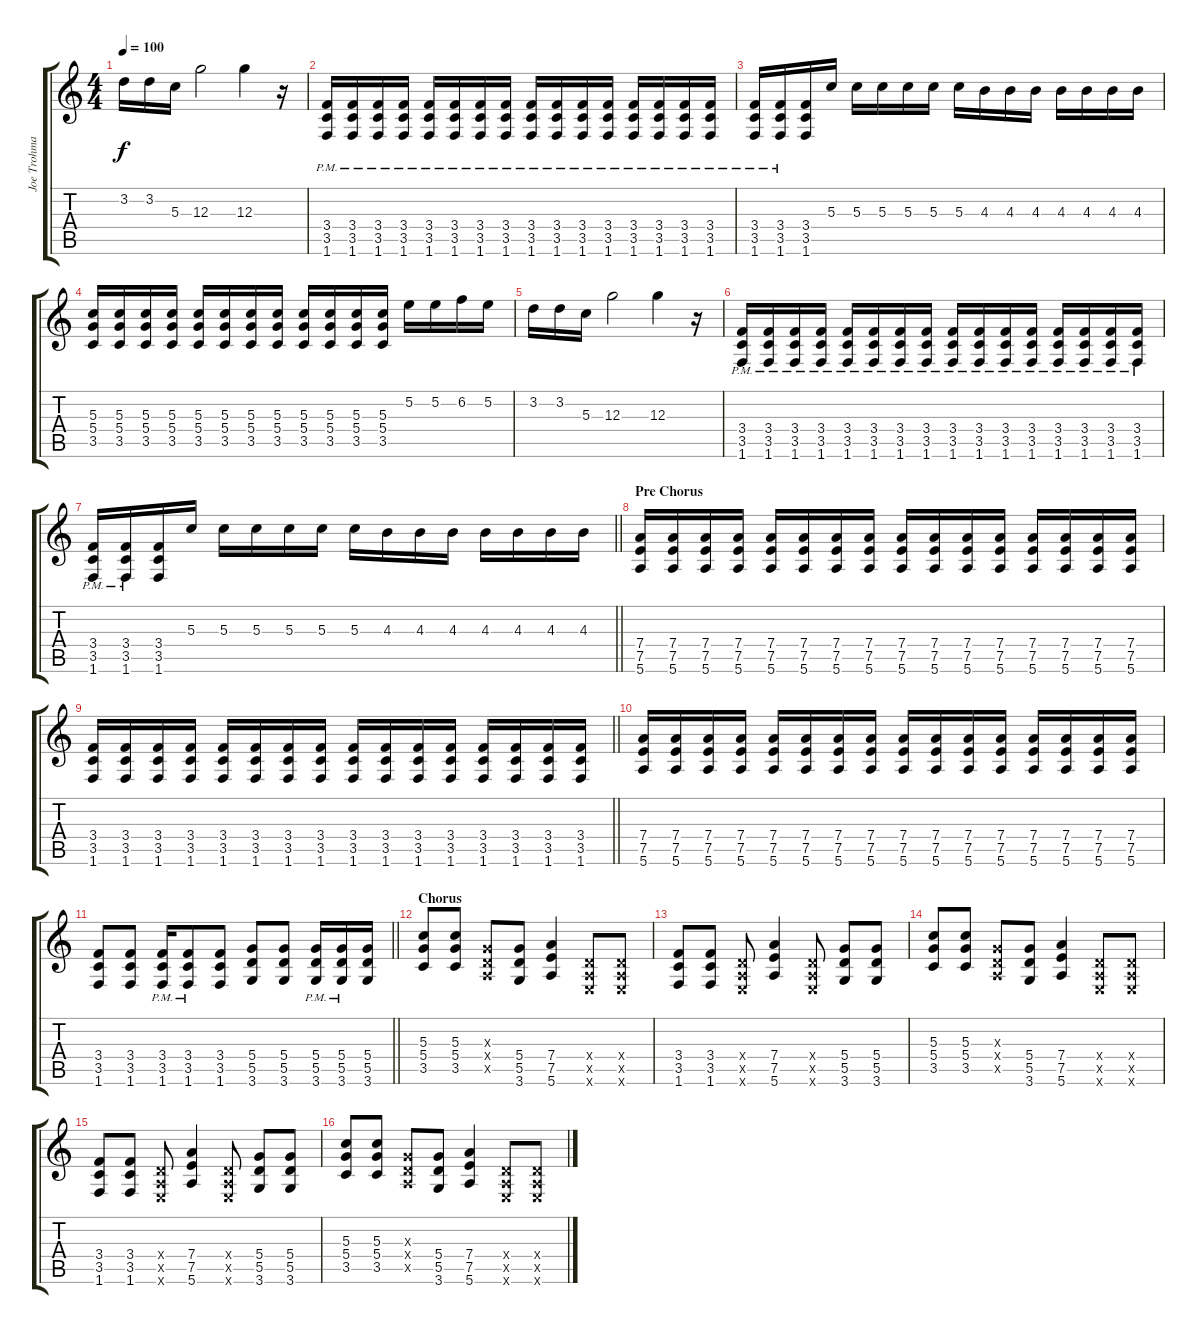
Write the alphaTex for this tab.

\track ("Joe Trohman" "Joe Trohma") {instrument distortionguitar}
\staff {score tabs}
\tuning (E4 B3 G3 D3 A2 E2) {hide}
\ts (4 4)
\tempo 100
\clef g2
\ks c
3.2.16{dy f} 3.2.16 5.3.16 12.3.2 12.3.4 r.16 |
(3.4{pm} 3.5{pm} 1.6{pm}).16 (3.4{pm} 3.5{pm} 1.6{pm}).16 (3.4{pm} 3.5{pm} 1.6{pm}).16 (3.4{pm} 3.5{pm} 1.6{pm}).16 (3.4{pm} 3.5{pm} 1.6{pm}).16 (3.4{pm} 3.5{pm} 1.6{pm}).16 (3.4{pm} 3.5{pm} 1.6{pm}).16 (3.4{pm} 3.5{pm} 1.6{pm}).16 (3.4{pm} 3.5{pm} 1.6{pm}).16 (3.4{pm} 3.5{pm} 1.6{pm}).16 (3.4{pm} 3.5{pm} 1.6{pm}).16 (3.4{pm} 3.5{pm} 1.6{pm}).16 (3.4{pm} 3.5{pm} 1.6{pm}).16 (3.4{pm} 3.5{pm} 1.6{pm}).16 (3.4{pm} 3.5{pm} 1.6{pm}).16 (3.4{pm} 3.5{pm} 1.6{pm}).16 |
(3.4{pm} 3.5{pm} 1.6{pm}).16 (3.4{pm} 3.5{pm} 1.6{pm}).16 (3.4 3.5 1.6).16 5.3.16 5.3.16 5.3.16 5.3.16 5.3.16 5.3.16 4.3.16 4.3.16 4.3.16 4.3.16 4.3.16 4.3.16 4.3.16 |
(5.3 5.4 3.5).16 (5.3 5.4 3.5).16 (5.3 5.4 3.5).16 (5.3 5.4 3.5).16 (5.3 5.4 3.5).16 (5.3 5.4 3.5).16 (5.3 5.4 3.5).16 (5.3 5.4 3.5).16 (5.3 5.4 3.5).16 (5.3 5.4 3.5).16 (5.3 5.4 3.5).16 (5.3 5.4 3.5).16 5.2.16 5.2.16 6.2.16 5.2.16 |
3.2.16 3.2.16 5.3.16 12.3.2 12.3.4 r.16 |
(3.4{pm} 3.5{pm} 1.6{pm}).16 (3.4{pm} 3.5{pm} 1.6{pm}).16 (3.4{pm} 3.5{pm} 1.6{pm}).16 (3.4{pm} 3.5{pm} 1.6{pm}).16 (3.4{pm} 3.5{pm} 1.6{pm}).16 (3.4{pm} 3.5{pm} 1.6{pm}).16 (3.4{pm} 3.5{pm} 1.6{pm}).16 (3.4{pm} 3.5{pm} 1.6{pm}).16 (3.4{pm} 3.5{pm} 1.6{pm}).16 (3.4{pm} 3.5{pm} 1.6{pm}).16 (3.4{pm} 3.5{pm} 1.6{pm}).16 (3.4{pm} 3.5{pm} 1.6{pm}).16 (3.4{pm} 3.5{pm} 1.6{pm}).16 (3.4{pm} 3.5{pm} 1.6{pm}).16 (3.4{pm} 3.5{pm} 1.6{pm}).16 (3.4{pm} 3.5{pm} 1.6{pm}).16 |
\barLineRight lightlight
(3.4{pm} 3.5{pm} 1.6{pm}).16 (3.4{pm} 3.5{pm} 1.6{pm}).16 (3.4 3.5 1.6).16 5.3.16 5.3.16 5.3.16 5.3.16 5.3.16 5.3.16 4.3.16 4.3.16 4.3.16 4.3.16 4.3.16 4.3.16 4.3.16 |
\section ("" "Pre Chorus")
(7.4 7.5 5.6).16 (7.4 7.5 5.6).16 (7.4 7.5 5.6).16 (7.4 7.5 5.6).16 (7.4 7.5 5.6).16 (7.4 7.5 5.6).16 (7.4 7.5 5.6).16 (7.4 7.5 5.6).16 (7.4 7.5 5.6).16 (7.4 7.5 5.6).16 (7.4 7.5 5.6).16 (7.4 7.5 5.6).16 (7.4 7.5 5.6).16 (7.4 7.5 5.6).16 (7.4 7.5 5.6).16 (7.4 7.5 5.6).16 |
\barLineRight lightlight
(3.4 3.5 1.6).16 (3.4 3.5 1.6).16 (3.4 3.5 1.6).16 (3.4 3.5 1.6).16 (3.4 3.5 1.6).16 (3.4 3.5 1.6).16 (3.4 3.5 1.6).16 (3.4 3.5 1.6).16 (3.4 3.5 1.6).16 (3.4 3.5 1.6).16 (3.4 3.5 1.6).16 (3.4 3.5 1.6).16 (3.4 3.5 1.6).16 (3.4 3.5 1.6).16 (3.4 3.5 1.6).16 (3.4 3.5 1.6).16 |
(7.4 7.5 5.6).16 (7.4 7.5 5.6).16 (7.4 7.5 5.6).16 (7.4 7.5 5.6).16 (7.4 7.5 5.6).16 (7.4 7.5 5.6).16 (7.4 7.5 5.6).16 (7.4 7.5 5.6).16 (7.4 7.5 5.6).16 (7.4 7.5 5.6).16 (7.4 7.5 5.6).16 (7.4 7.5 5.6).16 (7.4 7.5 5.6).16 (7.4 7.5 5.6).16 (7.4 7.5 5.6).16 (7.4 7.5 5.6).16 |
\barLineRight lightlight
(3.4 3.5 1.6).8 (3.4 3.5 1.6).8 (3.4{pm} 3.5{pm} 1.6{pm}).16 (3.4{pm} 3.5{pm} 1.6{pm}).8 (3.4 3.5 1.6).8 (5.4 5.5 3.6).8 (5.4 5.5 3.6).8 (5.4{pm} 5.5{pm} 3.6{pm}).16 (5.4{pm} 5.5{pm} 3.6{pm}).16 (5.4 5.5 3.6).16 |
\section ("" "Chorus")
(5.3 5.4 3.5).8 (5.3 5.4 3.5).8 (0.3{x} 0.4{x} 0.5{x}).8 (5.4 5.5 3.6).8 (7.4 7.5 5.6).4 (0.4{x} 0.5{x} 0.6{x}).8 (0.4{x} 0.5{x} 0.6{x}).8 |
(3.4 3.5 1.6).8 (3.4 3.5 1.6).8 (0.4{x} 0.5{x} 0.6{x}).8 (7.4 7.5 5.6).4 (0.4{x} 0.5{x} 0.6{x}).8 (5.4 5.5 3.6).8 (5.4 5.5 3.6).8 |
(5.3 5.4 3.5).8 (5.3 5.4 3.5).8 (0.3{x} 0.4{x} 0.5{x}).8 (5.4 5.5 3.6).8 (7.4 7.5 5.6).4 (0.4{x} 0.5{x} 0.6{x}).8 (0.4{x} 0.5{x} 0.6{x}).8 |
(3.4 3.5 1.6).8 (3.4 3.5 1.6).8 (0.4{x} 0.5{x} 0.6{x}).8 (7.4 7.5 5.6).4 (0.4{x} 0.5{x} 0.6{x}).8 (5.4 5.5 3.6).8 (5.4 5.5 3.6).8 |
(5.3 5.4 3.5).8 (5.3 5.4 3.5).8 (0.3{x} 0.4{x} 0.5{x}).8 (5.4 5.5 3.6).8 (7.4 7.5 5.6).4 (0.4{x} 0.5{x} 0.6{x}).8 (0.4{x} 0.5{x} 0.6{x}).8
